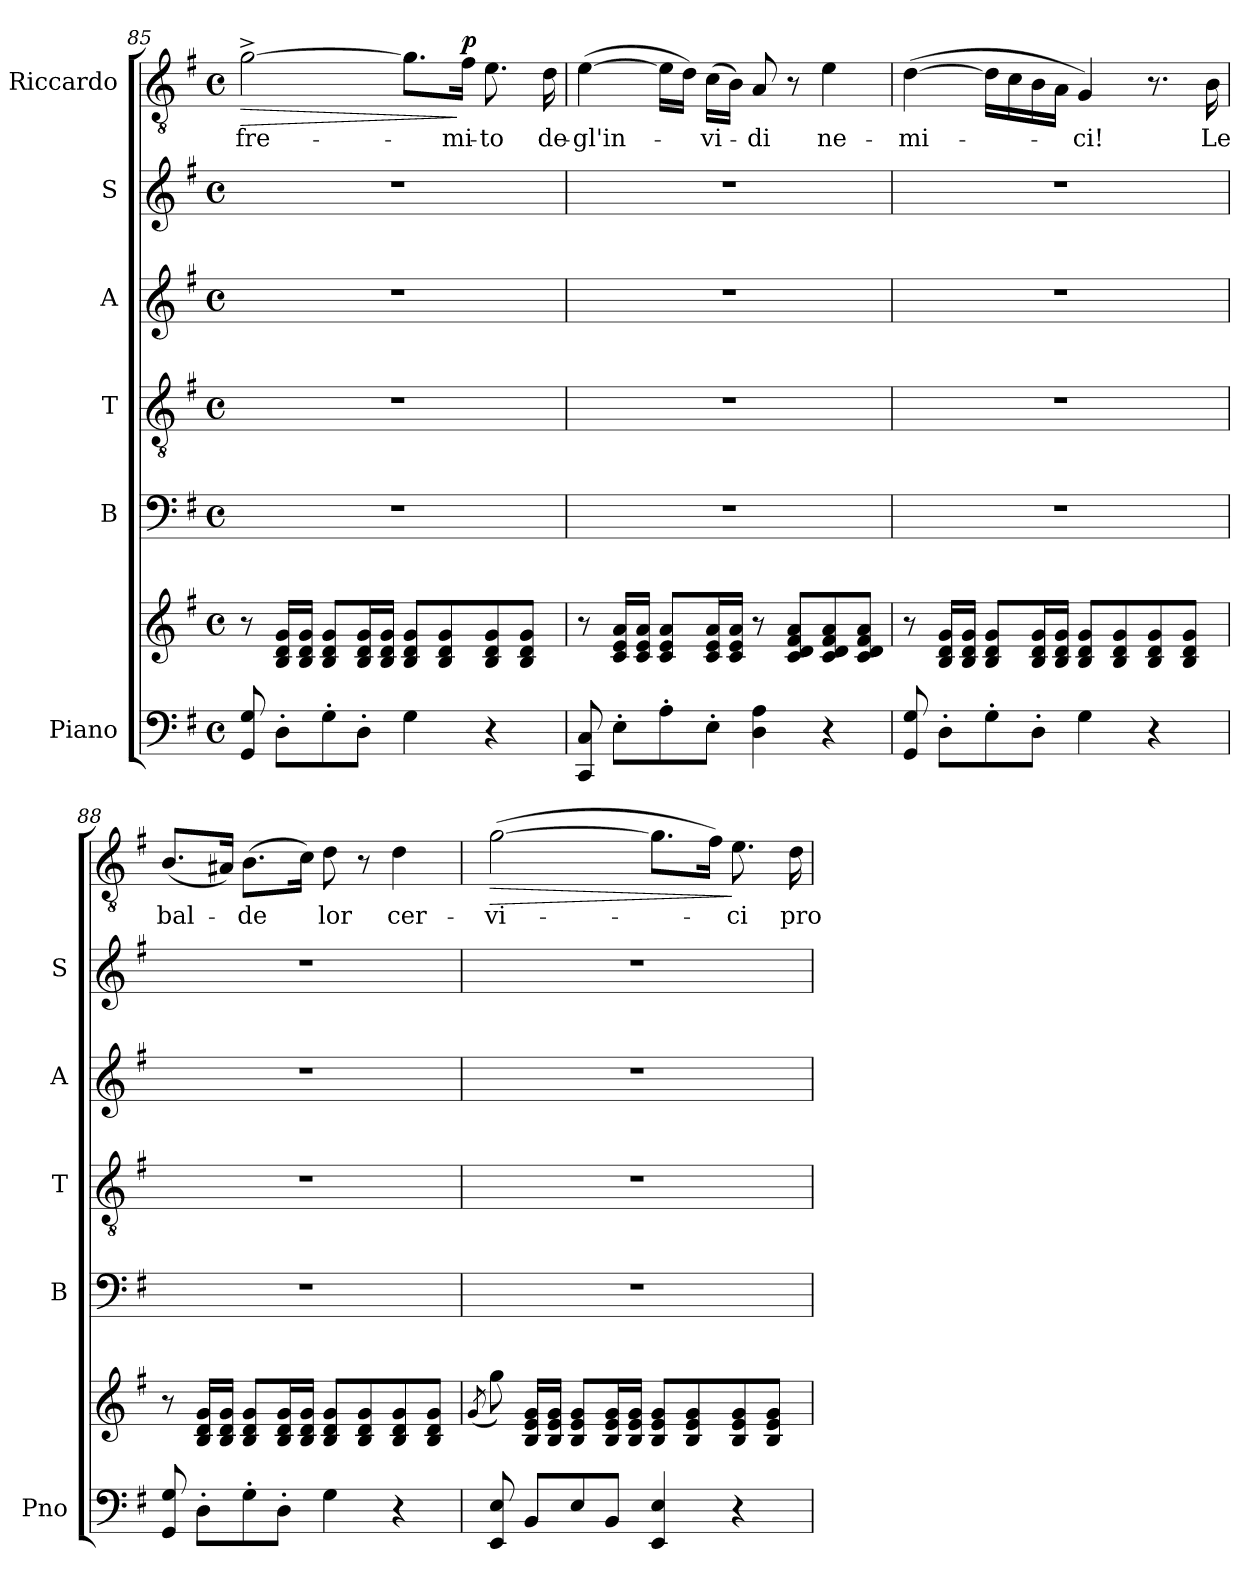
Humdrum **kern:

**kern	**kern	**kern	**kern	**kern	**kern	**kern	**text	**dynam
*part6	*part6	*part5	*part4	*part3	*part2	*part1	*part1	*part1
*staff7	*staff6	*staff5	*staff4	*staff3	*staff2	*staff1	*staff1	*staff1
*I"Piano	*	*I"B	*I"T	*I"A	*I"S	*I"Riccardo	*	*
*I'Pno	*	*I'B	*I'T	*I'A	*I'S	*	*	*
*clefF4	*clefG2	*clefF4	*clefGv2	*clefG2	*clefG2	*clefGv2	*	*
*k[f#]	*k[f#]	*k[f#]	*k[f#]	*k[f#]	*k[f#]	*k[f#]	*	*
*M4/4	*M4/4	*M4/4	*M4/4	*M4/4	*M4/4	*M4/4	*	*
*met(c)	*met(c)	*met(c)	*met(c)	*met(c)	*met(c)	*met(c)	*	*
=85	=85	=85	=85	=85	=85	=85	=85	=85
!	!	!	!	!	!	!	!	!LO:HP:b
8GG/ 8G/	8r	1r	1r	1r	1r	[2g^\	fre-	>
8D'\L	16B/ 16d/ 16g/LL	.	.	.	.	.	.	.
.	16B/ 16d/ 16g/JJ	.	.	.	.	.	.	.
8G'\	8B/ 8d/ 8g/L	.	.	.	.	.	.	.
8D'\J	16B/ 16d/ 16g/L	.	.	.	.	.	.	.
.	16B/ 16d/ 16g/JJ	.	.	.	.	.	.	.
4G\	8B/ 8d/ 8g/L	.	.	.	.	8.g\L]	.	.
.	8B/ 8d/ 8g/	.	.	.	.	.	.	.
!	!	!	!	!	!	!	!	!LO:DY:n=1:a
.	.	.	.	.	.	16f#\Jk	-mi-	] p
4r	8B/ 8d/ 8g/	.	.	.	.	8.e\	-to	.
.	8B/ 8d/ 8g/J	.	.	.	.	.	.	.
.	.	.	.	.	.	16d\	de-	.
!!LO:LB:g=z
=86	=86	=86	=86	=86	=86	=86	=86	=86
8CC/ 8C/	8r	1r	1r	1r	1r	([4e\	-gl'in-	.
8E'\L	16c/ 16e/ 16a/LL	.	.	.	.	.	.	.
.	16c/ 16e/ 16a/JJ	.	.	.	.	.	.	.
8A'\	8c/ 8e/ 8a/L	.	.	.	.	16e\LL]	.	.
.	.	.	.	.	.	16d\JJ)	.	.
8E'\J	16c/ 16e/ 16a/L	.	.	.	.	(16c\LL	-vi-	.
.	16c/ 16e/ 16a/JJ	.	.	.	.	16B\JJ)	.	.
4D\ 4A\	8r	.	.	.	.	8A/	-di	.
.	8c/ 8d/ 8f#/ 8a/L	.	.	.	.	8r	.	.
4r	8c/ 8d/ 8f#/ 8a/	.	.	.	.	4e\	ne-	.
.	8c/ 8d/ 8f#/ 8a/J	.	.	.	.	.	.	.
=87	=87	=87	=87	=87	=87	=87	=87	=87
8GG/ 8G/	8r	1r	1r	1r	1r	([4d\	-mi-	.
8D'\L	16B/ 16d/ 16g/LL	.	.	.	.	.	.	.
.	16B/ 16d/ 16g/JJ	.	.	.	.	.	.	.
8G'\	8B/ 8d/ 8g/L	.	.	.	.	16d\LL]	.	.
.	.	.	.	.	.	16c\	.	.
8D'\J	16B/ 16d/ 16g/L	.	.	.	.	16B\	.	.
.	16B/ 16d/ 16g/JJ	.	.	.	.	16A\JJ	.	.
4G\	8B/ 8d/ 8g/L	.	.	.	.	4G/)	-ci!	.
.	8B/ 8d/ 8g/	.	.	.	.	.	.	.
4r	8B/ 8d/ 8g/	.	.	.	.	8.r	.	.
.	8B/ 8d/ 8g/J	.	.	.	.	.	.	.
.	.	.	.	.	.	16B\	Le	.
=88	=88	=88	=88	=88	=88	=88	=88	=88
8GG/ 8G/	8r	1r	1r	1r	1r	(8.B/L	bal-	.
8D'\L	16B/ 16d/ 16g/LL	.	.	.	.	.	.	.
.	16B/ 16d/ 16g/JJ	.	.	.	.	16A#X/Jk)	.	.
8G'\	8B/ 8d/ 8g/L	.	.	.	.	(8.B\L	-de	.
8D'\J	16B/ 16d/ 16g/L	.	.	.	.	.	.	.
.	16B/ 16d/ 16g/JJ	.	.	.	.	16c\Jk)	.	.
4G\	8B/ 8d/ 8g/L	.	.	.	.	8d\	lor	.
.	8B/ 8d/ 8g/	.	.	.	.	8r	.	.
4r	8B/ 8d/ 8g/	.	.	.	.	4d\	cer-	.
.	8B/ 8d/ 8g/J	.	.	.	.	.	.	.
!!LO:PB:g=z
=89	=89	=89	=89	=89	=89	=89	=89	=89
.	(8qg/	.	.	.	.	.	.	.
!	!	!	!	!	!	!	!	!LO:HP:b
8EE/ 8E/	8gg\)	1r	1r	1r	1r	([2g\	-vi-	>
8BB/L	16B/ 16e/ 16g/LL	.	.	.	.	.	.	.
.	16B/ 16e/ 16g/JJ	.	.	.	.	.	.	.
8E/	8B/ 8e/ 8g/L	.	.	.	.	.	.	.
8BB/J	16B/ 16e/ 16g/L	.	.	.	.	.	.	.
.	16B/ 16e/ 16g/JJ	.	.	.	.	.	.	.
4EE/ 4E/	8B/ 8e/ 8g/L	.	.	.	.	8.g\L]	.	.
.	8B/ 8e/ 8g/	.	.	.	.	.	.	.
.	.	.	.	.	.	16f#\Jk)	.	.
4r	8B/ 8e/ 8g/	.	.	.	.	8.e\	-ci	]
.	8B/ 8e/ 8g/J	.	.	.	.	.	.	.
.	.	.	.	.	.	16d\	pro-	.
=	=	=	=	=	=	=	=	=
*-	*-	*-	*-	*-	*-	*-	*-	*-
